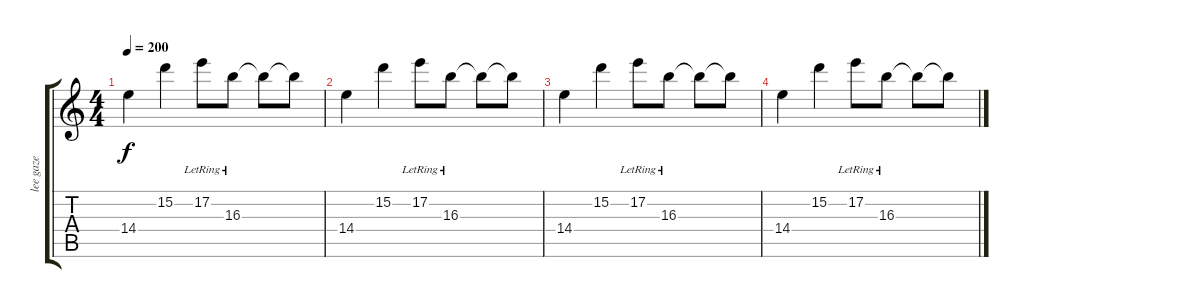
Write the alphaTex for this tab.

\track ("lee gaze" "lee gaze") {instrument overdrivenguitar}
\staff {score tabs}
\tuning (E4 B3 G3 D3 A2 D2) {hide}
\ts (4 4)
\tempo 200
\clef g2
\ks c
14.4.4{dy f} 15.2.4 17.2{lr}.8 16.3{lr}.8 16.3{t}.8 16.3{t}.8 |
14.4.4 15.2.4 17.2{lr}.8 16.3{lr}.8 16.3{t}.8 16.3{t}.8 |
14.4.4 15.2.4 17.2{lr}.8 16.3{lr}.8 16.3{t}.8 16.3{t}.8 |
14.4.4 15.2.4 17.2{lr}.8 16.3{lr}.8 16.3{t}.8 16.3{t}.8
